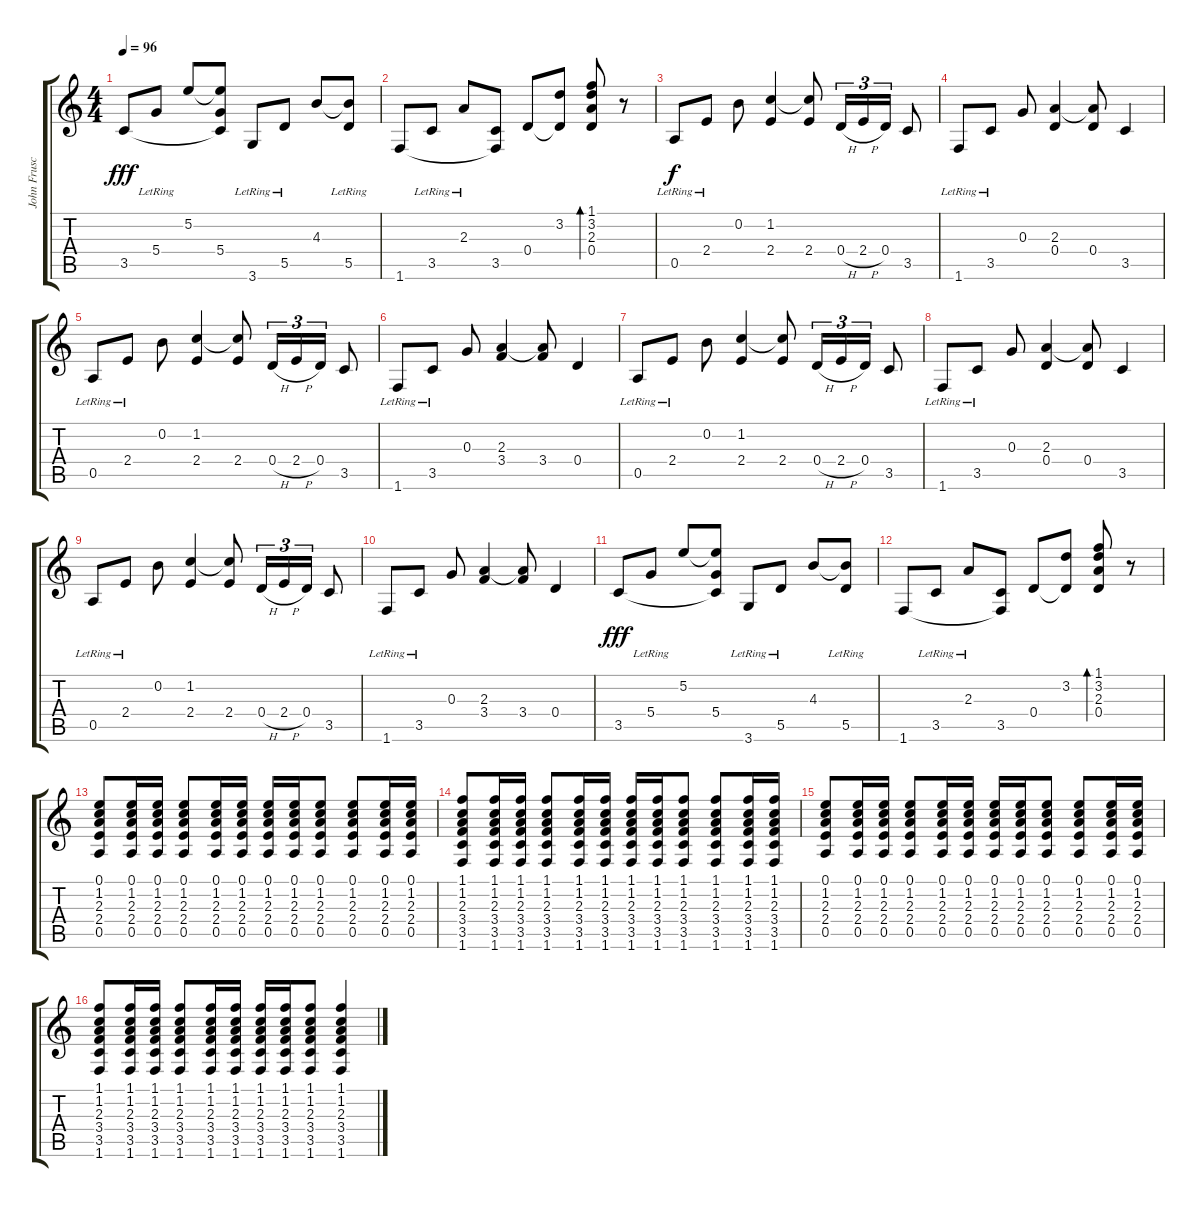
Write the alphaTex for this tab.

\track ("John Frusciante (Main)" "John Frusc") {instrument acousticguitarsteel}
\staff {score tabs}
\tuning (E4 B3 G3 D3 A2 E2) {hide}
\ts (4 4)
\tempo 96
\clef g2
\ks c
3.5.8{dy fff} 5.4{lr}.8 5.2.8 (5.2{t} 5.4 3.5{t}).8 3.6{lr}.8 5.5{lr}.8 4.3.8 (4.3{t} 5.5{lr}).8 |
1.6.8 3.5{lr}.8 2.3{lr}.8 (3.5 1.6{t}).8 0.4.8 (3.2 0.4{t}).8 (1.1 3.2 2.3 0.4).8{bd 60} r.8 |
0.5{lr}.8{dy f} 2.4{lr}.8 0.2.8 (1.2 2.4).4 (1.2{t} 2.4).8 0.4{h}.16{tu (3 2)} 2.4{h}.16{tu (3 2)} 0.4.16{tu (3 2)} 3.5.8 |
1.6{lr}.8 3.5{lr}.8 0.3.8 (2.3 0.4).4 (2.3{t} 0.4).8 3.5.4 |
0.5{lr}.8 2.4{lr}.8 0.2.8 (1.2 2.4).4 (1.2{t} 2.4).8 0.4{h}.16{tu (3 2)} 2.4{h}.16{tu (3 2)} 0.4.16{tu (3 2)} 3.5.8 |
1.6{lr}.8 3.5{lr}.8 0.3.8 (2.3 3.4).4 (2.3{t} 3.4).8 0.4.4 |
0.5{lr}.8 2.4{lr}.8 0.2.8 (1.2 2.4).4 (1.2{t} 2.4).8 0.4{h}.16{tu (3 2)} 2.4{h}.16{tu (3 2)} 0.4.16{tu (3 2)} 3.5.8 |
1.6{lr}.8 3.5{lr}.8 0.3.8 (2.3 0.4).4 (2.3{t} 0.4).8 3.5.4 |
0.5{lr}.8 2.4{lr}.8 0.2.8 (1.2 2.4).4 (1.2{t} 2.4).8 0.4{h}.16{tu (3 2)} 2.4{h}.16{tu (3 2)} 0.4.16{tu (3 2)} 3.5.8 |
1.6{lr}.8 3.5{lr}.8 0.3.8 (2.3 3.4).4 (2.3{t} 3.4).8 0.4.4 |
3.5.8{dy fff} 5.4{lr}.8 5.2.8 (5.2{t} 5.4 3.5{t}).8 3.6{lr}.8 5.5{lr}.8 4.3.8 (4.3{t} 5.5{lr}).8 |
1.6.8 3.5{lr}.8 2.3{lr}.8 (3.5 1.6{t}).8 0.4.8 (3.2 0.4{t}).8 (1.1 3.2 2.3 0.4).8{bd 30} r.8 |
(0.1 1.2 2.3 2.4 0.5).8 (0.1 1.2 2.3 2.4 0.5).16 (0.1 1.2 2.3 2.4 0.5).16 (0.1 1.2 2.3 2.4 0.5).8 (0.1 1.2 2.3 2.4 0.5).16 (0.1 1.2 2.3 2.4 0.5).16 (0.1 1.2 2.3 2.4 0.5).16 (0.1 1.2 2.3 2.4 0.5).16 (0.1 1.2 2.3 2.4 0.5).8 (0.1 1.2 2.3 2.4 0.5).8 (0.1 1.2 2.3 2.4 0.5).16 (0.1 1.2 2.3 2.4 0.5).16 |
(1.1 1.2 2.3 3.4 3.5 1.6).8 (1.1 1.2 2.3 3.4 3.5 1.6).16 (1.1 1.2 2.3 3.4 3.5 1.6).16 (1.1 1.2 2.3 3.4 3.5 1.6).8 (1.1 1.2 2.3 3.4 3.5 1.6).16 (1.1 1.2 2.3 3.4 3.5 1.6).16 (1.1 1.2 2.3 3.4 3.5 1.6).16 (1.1 1.2 2.3 3.4 3.5 1.6).16 (1.1 1.2 2.3 3.4 3.5 1.6).8 (1.1 1.2 2.3 3.4 3.5 1.6).8 (1.1 1.2 2.3 3.4 3.5 1.6).16 (1.1 1.2 2.3 3.4 3.5 1.6).16 |
(0.1 1.2 2.3 2.4 0.5).8 (0.1 1.2 2.3 2.4 0.5).16 (0.1 1.2 2.3 2.4 0.5).16 (0.1 1.2 2.3 2.4 0.5).8 (0.1 1.2 2.3 2.4 0.5).16 (0.1 1.2 2.3 2.4 0.5).16 (0.1 1.2 2.3 2.4 0.5).16 (0.1 1.2 2.3 2.4 0.5).16 (0.1 1.2 2.3 2.4 0.5).8 (0.1 1.2 2.3 2.4 0.5).8 (0.1 1.2 2.3 2.4 0.5).16 (0.1 1.2 2.3 2.4 0.5).16 |
(1.1 1.2 2.3 3.4 3.5 1.6).8 (1.1 1.2 2.3 3.4 3.5 1.6).16 (1.1 1.2 2.3 3.4 3.5 1.6).16 (1.1 1.2 2.3 3.4 3.5 1.6).8 (1.1 1.2 2.3 3.4 3.5 1.6).16 (1.1 1.2 2.3 3.4 3.5 1.6).16 (1.1 1.2 2.3 3.4 3.5 1.6).16 (1.1 1.2 2.3 3.4 3.5 1.6).16 (1.1 1.2 2.3 3.4 3.5 1.6).8 (1.1 1.2 2.3 3.4 3.5 1.6).4
